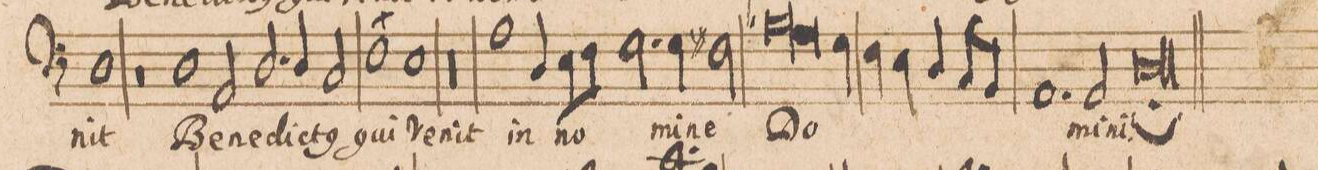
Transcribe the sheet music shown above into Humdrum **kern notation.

**kern	**text
*I"BASSVS.	*
*clefF4	*
*k[]	*
*met(C|)	*
*M2/1	*
1D	-nit
0r	.
=24-	=24-
1D	Be-
=25-	=25-
2AA/	-ne-
2.D/	-dic-
4D/	-t(us)
2C/	qui
=26-	=26-
1Fny	Ve-
1E	-nit
=27-	=27-
00r	.
=28-	=28-
=29-	=29-
1A	in
4D/	no-
8E\L	.
8F#y\J	.
2.G\	.
=30-	=30-
4G\	-mi-
2F#X\	-ne
*lig	*
1B-X	Do-
=31-	=31-
*col	*
2.A\	.
*Xlig	*
4G\	.
*Xcol	*
4Fny\	.
4E\	.
4D/	.
8C/L	.
8BB/J	.
=32-	=32-
1.AA	.
2AA/	-mi-
=33-	=33-
0Dl;<	-ni
=34||	=34||
*M2/1	*
*met(C|)	*
*mmet(c|)	*
*-	*-
